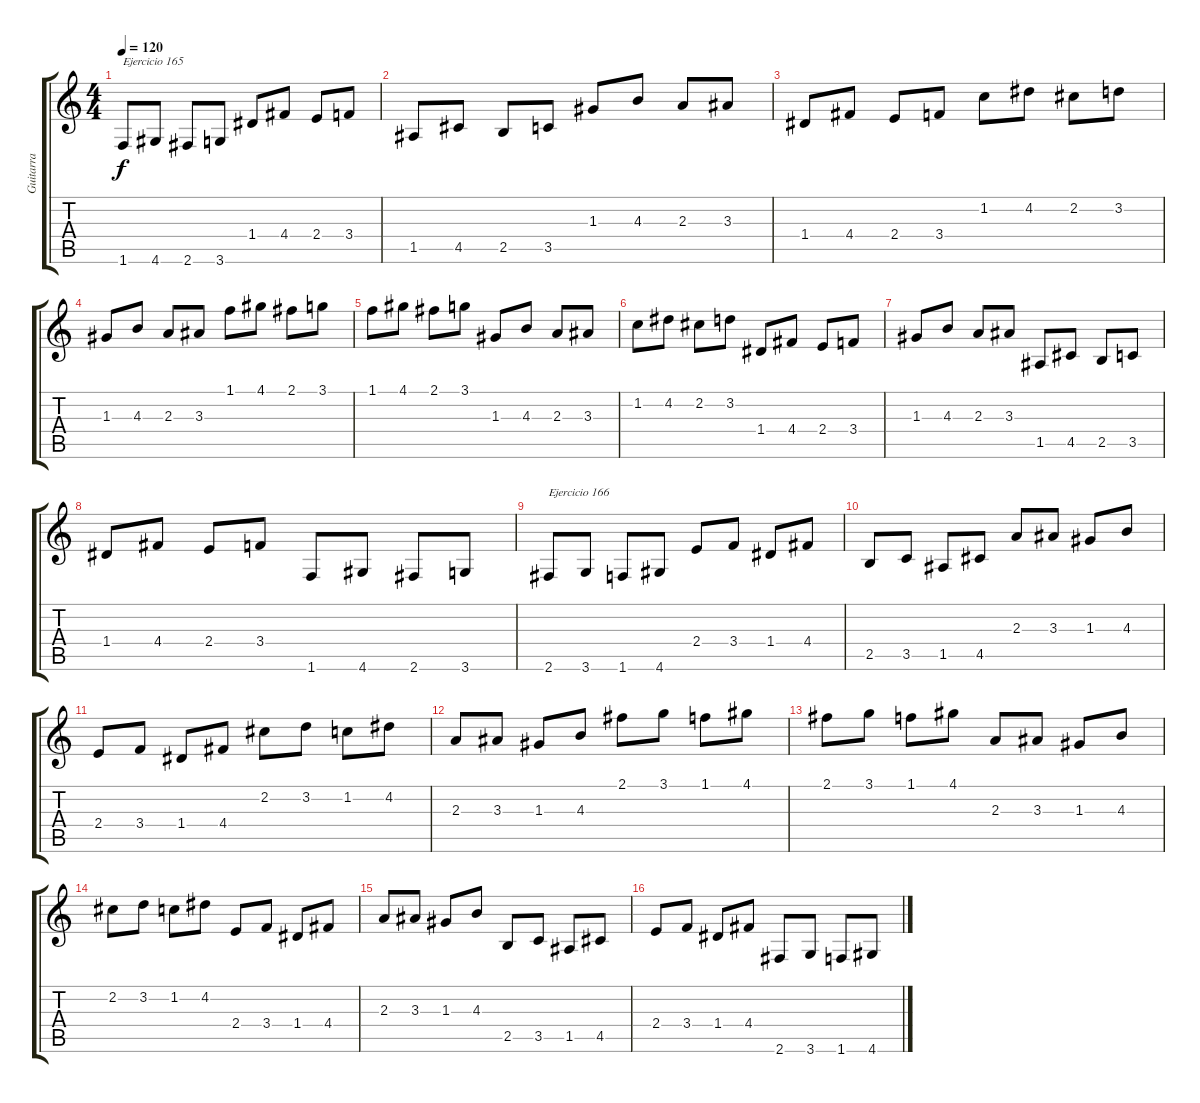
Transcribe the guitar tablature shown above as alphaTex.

\track ("Guitarra" "Guitarra") {instrument acousticguitarnylon}
\staff {score tabs}
\tuning (E4 B3 G3 D3 A2 E2) {hide}
\ts (4 4)
\tempo 120
\clef g2
\ks c
1.6.8{txt "Ejercicio 165" dy f} 4.6.8 2.6.8 3.6.8 1.4.8 4.4.8 2.4.8 3.4.8 |
1.5.8 4.5.8 2.5.8 3.5.8 1.3.8 4.3.8 2.3.8 3.3.8 |
1.4.8 4.4.8 2.4.8 3.4.8 1.2.8 4.2.8 2.2.8 3.2.8 |
1.3.8 4.3.8 2.3.8 3.3.8 1.1.8 4.1.8 2.1.8 3.1.8 |
1.1.8 4.1.8 2.1.8 3.1.8 1.3.8 4.3.8 2.3.8 3.3.8 |
1.2.8 4.2.8 2.2.8 3.2.8 1.4.8 4.4.8 2.4.8 3.4.8 |
1.3.8 4.3.8 2.3.8 3.3.8 1.5.8 4.5.8 2.5.8 3.5.8 |
1.4.8 4.4.8 2.4.8 3.4.8 1.6.8 4.6.8 2.6.8 3.6.8 |
2.6.8{txt "Ejercicio 166"} 3.6.8 1.6.8 4.6.8 2.4.8 3.4.8 1.4.8 4.4.8 |
2.5.8 3.5.8 1.5.8 4.5.8 2.3.8 3.3.8 1.3.8 4.3.8 |
2.4.8 3.4.8 1.4.8 4.4.8 2.2.8 3.2.8 1.2.8 4.2.8 |
2.3.8 3.3.8 1.3.8 4.3.8 2.1.8 3.1.8 1.1.8 4.1.8 |
2.1.8 3.1.8 1.1.8 4.1.8 2.3.8 3.3.8 1.3.8 4.3.8 |
2.2.8 3.2.8 1.2.8 4.2.8 2.4.8 3.4.8 1.4.8 4.4.8 |
2.3.8 3.3.8 1.3.8 4.3.8 2.5.8 3.5.8 1.5.8 4.5.8 |
2.4.8 3.4.8 1.4.8 4.4.8 2.6.8 3.6.8 1.6.8 4.6.8
